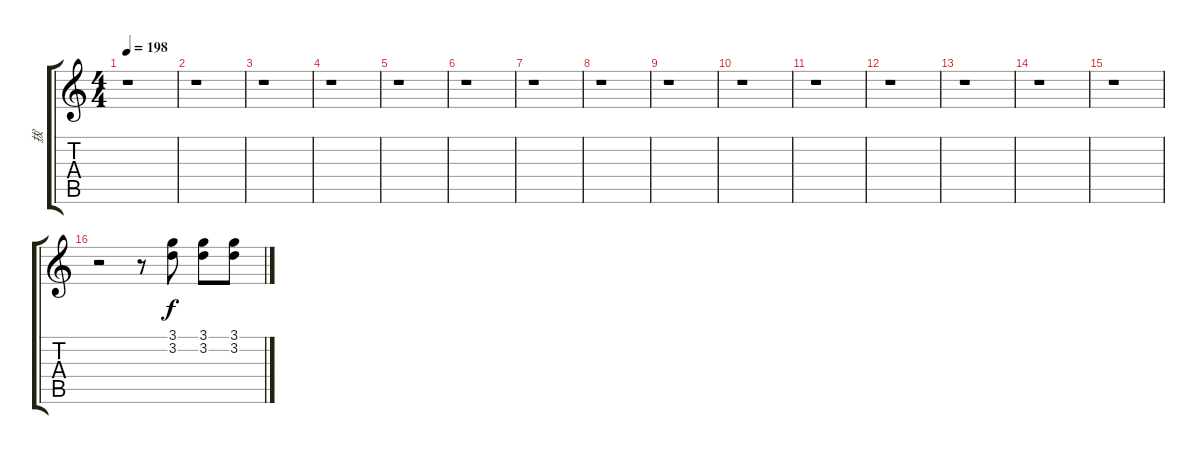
\track ("拔" "拔") {instrument distortionguitar}
\staff {score tabs}
\tuning (E4 B3 G3 D3 A2 E2) {hide}
\ts (4 4)
\tempo 198
\clef g2
\ks c
r.1{dy f instrument distortionguitar} |
r.1 |
r.1 |
r.1 |
r.1 |
r.1 |
r.1 |
r.1 |
r.1 |
r.1 |
r.1 |
r.1 |
r.1 |
r.1 |
r.1 |
r.2 r.8 (3.1 3.2).8 (3.1 3.2).8 (3.1 3.2).8
